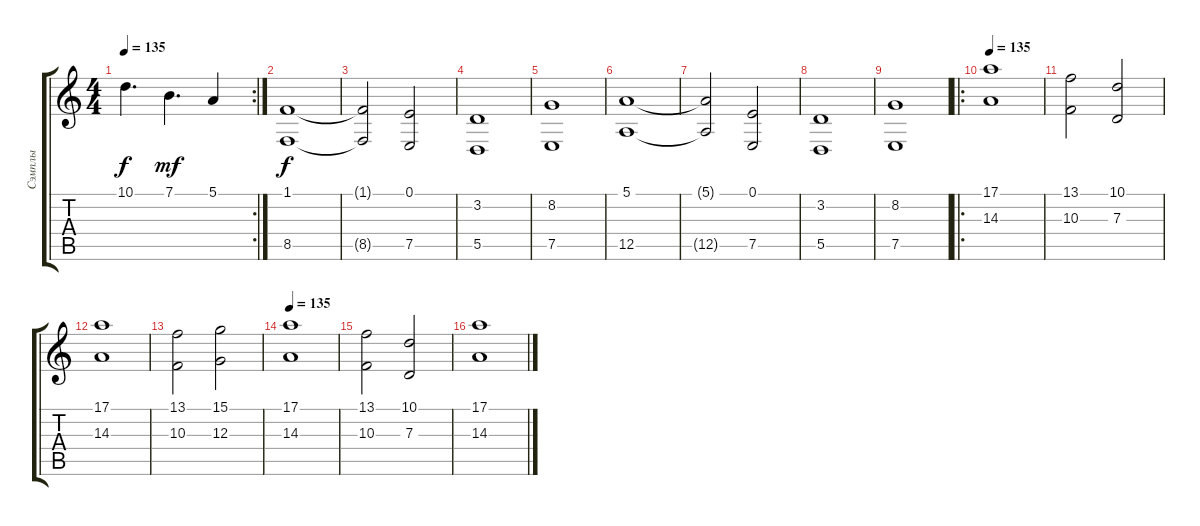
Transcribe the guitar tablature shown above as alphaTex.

\track ("Сэмплы" "Сэмплы") {solo instrument fx7echoes}
\staff {score tabs}
\tuning (E4 B3 G3 D3 A2 E2) {hide}
\rc 2
\ts (4 4)
\tempo 135
\clef g2
\ks c
10.1.4{d dy f} 7.1.4{d dy mf} 5.1.4 |
(1.1 8.5).1{dy f} |
(1.1{t} 8.5{t}).2 (0.1 7.5).2 |
(3.2 5.5).1 |
(8.2 7.5).1 |
(5.1 12.5).1 |
(5.1{t} 12.5{t}).2 (0.1 7.5).2 |
(3.2 5.5).1 |
(8.2 7.5).1 |
\ro
\tempo 135
(17.1 14.3).1 |
(13.1 10.3).2 (10.1 7.3).2 |
(17.1 14.3).1 |
(13.1 10.3).2 (15.1 12.3).2 |
\tempo 135
(17.1 14.3).1 |
(13.1 10.3).2 (10.1 7.3).2 |
(17.1 14.3).1
